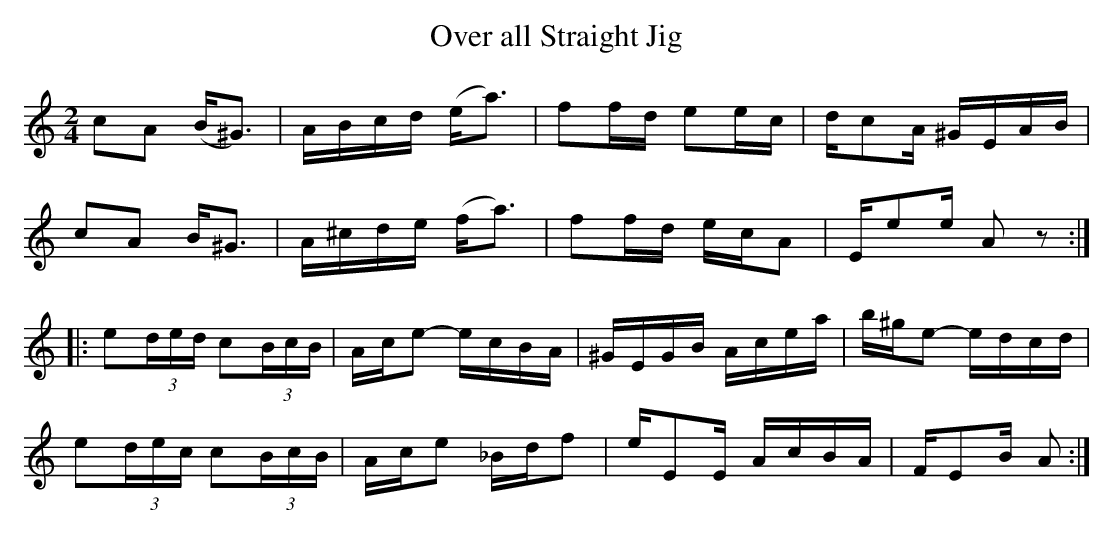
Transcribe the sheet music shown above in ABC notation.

X:1
T:Over all Straight Jig
M:2/4
L:1/8
K:Amin
cA (B<^G)|A/B/c/d/ (e<a)|ff/d/ ee/c/|d/cA/ ^G/E/A/B/|
cA B<^G|A/^c/d/e/ (f<a)|ff/d/ e/c/A|E/ee/ Az:|
|:e(3d/e/d/ c(3B/c/B/|A/c/e- e/c/B/A/|^G/E/G/B/ A/c/e/a/|b/^g/e- e/d/c/d/|
e(3d/e/c/ c(3B/c/B/|A/c/e _B/d/f|e/EE/ A/c/B/A/|F/EB/ A:|]
